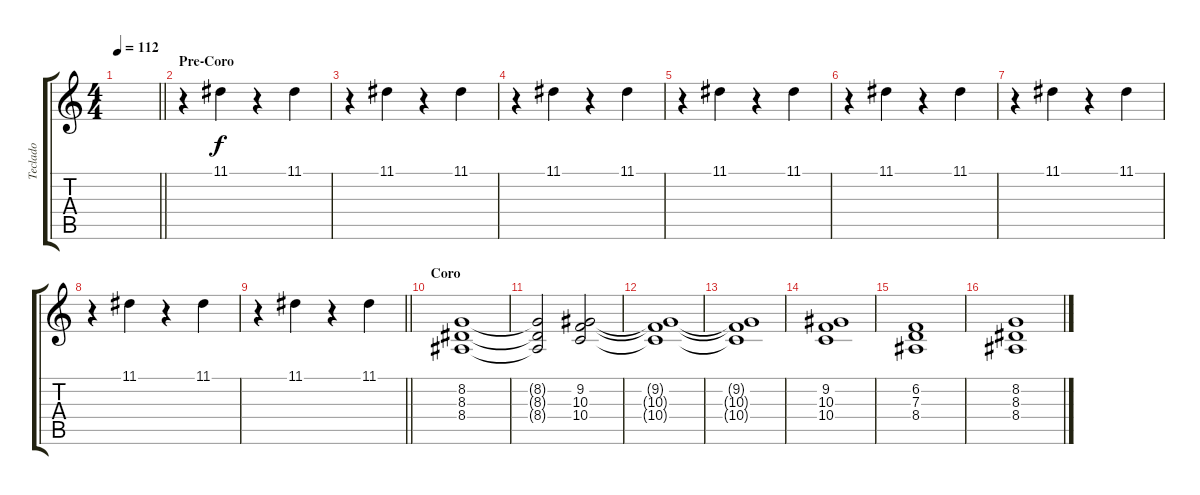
\track ("Teclado" "Teclado") {instrument drawbarorgan}
\staff {score tabs}
\tuning (E4 B3 G3 D3 A2 E2) {hide}
\ts (4 4)
\tempo 112
\clef g2
\barLineRight lightlight
\ks c
|
\section ("" "Pre-Coro")
r.4 11.1.4 r.4 11.1.4 |
r.4 11.1.4 r.4 11.1.4 |
r.4 11.1.4 r.4 11.1.4 |
r.4 11.1.4 r.4 11.1.4 |
r.4 11.1.4 r.4 11.1.4 |
r.4 11.1.4 r.4 11.1.4 |
r.4 11.1.4 r.4 11.1.4 |
\barLineRight lightlight
r.4 11.1.4 r.4 11.1.4 |
\section ("" "Coro")
(8.2 8.3 8.4).1 |
(8.2{t} 8.3{t} 8.4{t}).2 (9.2 10.3 10.4).2 |
(9.2{t} 10.3{t} 10.4{t}).1 |
(9.2{t} 10.3{t} 10.4{t}).1 |
(9.2 10.3 10.4).1 |
(6.2 7.3 8.4).1 |
(8.2 8.3 8.4).1
